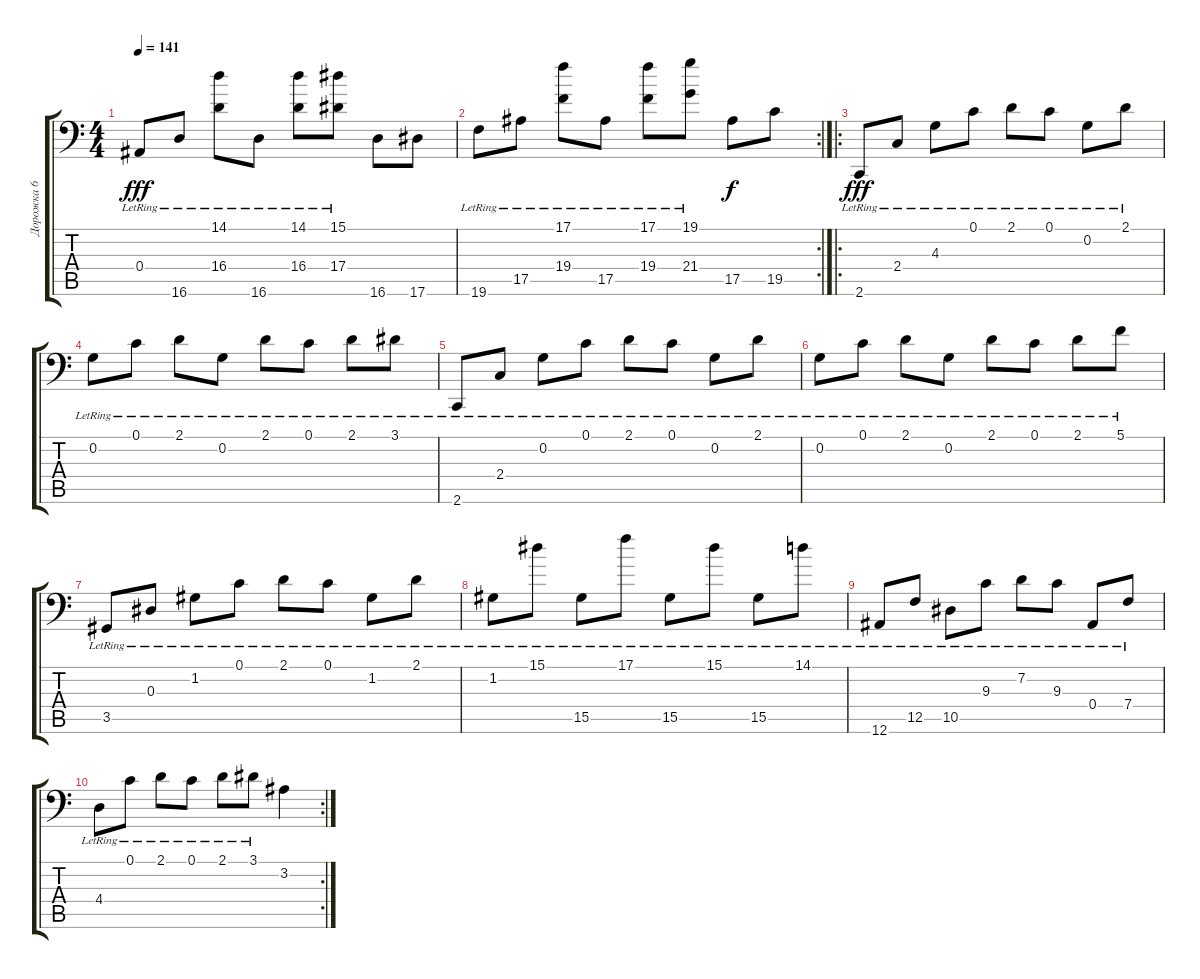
\track ("Дорожка 6" "Дорожка 6") {solo instrument brightacousticpiano}
\staff {score tabs}
\tuning (C4 G3 Eb3 Bb2 F2 Bb1) {hide}
\ts (4 4)
\tempo 141
\clef f4
\ks c
0.4{lr}.8{dy fff} 16.6{lr}.8 (14.1 16.4{lr}).8 16.6{lr}.8 (14.1 16.4{lr}).8 (15.1 17.4{lr}).8 16.6.8 17.6.8 |
\rc 2
19.6{lr}.8 17.5{lr}.8 (17.1 19.4{lr}).8 17.5{lr}.8 (17.1 19.4{lr}).8 (19.1 21.4{lr}).8 17.5.8{dy f} 19.5.8 |
\ro
2.6{lr}.8{dy fff} 2.4{lr}.8 4.3{lr}.8 0.1{lr}.8 2.1{lr}.8 0.1{lr}.8 0.2{lr}.8 2.1{lr}.8 |
0.2{lr}.8 0.1{lr}.8 2.1{lr}.8 0.2{lr}.8 2.1{lr}.8 0.1{lr}.8 2.1{lr}.8 3.1{lr}.8 |
2.6{lr}.8 2.4{lr}.8 0.2{lr}.8 0.1{lr}.8 2.1{lr}.8 0.1{lr}.8 0.2{lr}.8 2.1{lr}.8 |
0.2{lr}.8 0.1{lr}.8 2.1{lr}.8 0.2{lr}.8 2.1{lr}.8 0.1{lr}.8 2.1{lr}.8 5.1{lr}.8 |
3.5{lr}.8 0.3{lr}.8 1.2{lr}.8 0.1{lr}.8 2.1{lr}.8 0.1{lr}.8 1.2{lr}.8 2.1{lr}.8 |
1.2{lr}.8 15.1{lr}.8 15.5{lr}.8 17.1{lr}.8 15.5{lr}.8 15.1{lr}.8 15.5{lr}.8 14.1{lr}.8 |
12.6{lr}.8 12.5{lr}.8 10.5{lr}.8 9.3{lr}.8 7.2{lr}.8 9.3{lr}.8 0.4{lr}.8 7.4{lr}.8 |
\rc 2
4.4{lr}.8 0.1{lr}.8 2.1{lr}.8 0.1{lr}.8 2.1{lr}.8 3.1{lr}.8 3.2.4
